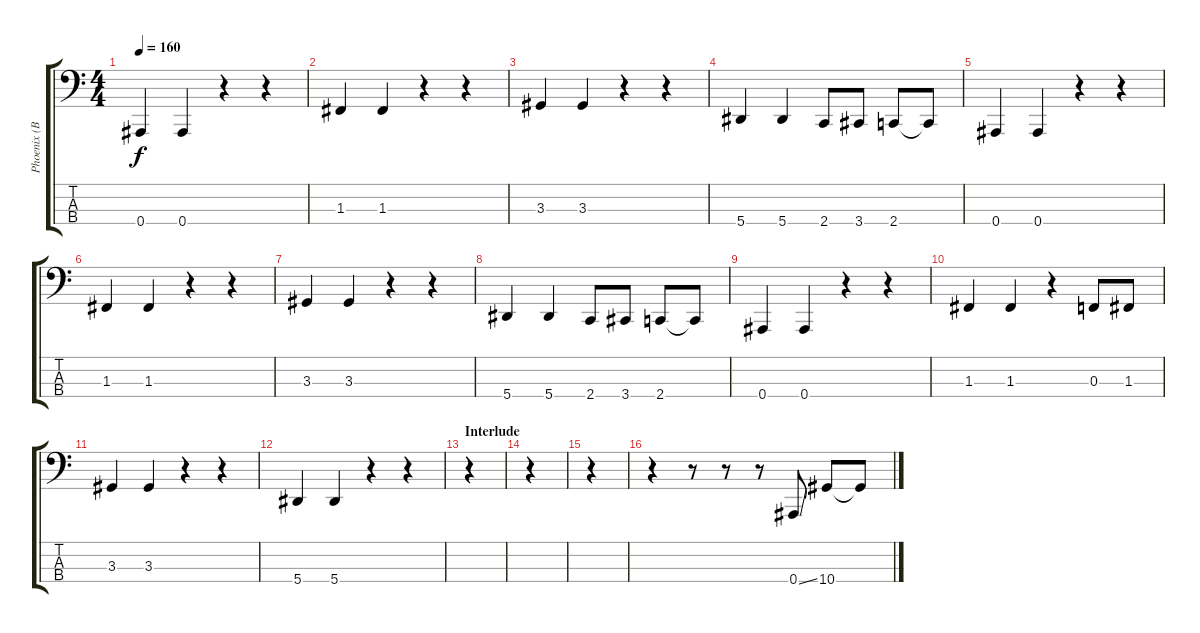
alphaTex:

\track ("Phoenix (Bass)" "Phoenix (B") {instrument electricbassfinger}
\staff {score tabs}
\tuning (Eb2 Bb1 F1 Bb0) {hide}
\ts (4 4)
\tempo 160
\clef f4
\ks c
0.4.4{dy f} 0.4.4 r.4 r.4 |
1.3.4 1.3.4 r.4 r.4 |
3.3.4 3.3.4 r.4 r.4 |
5.4.4 5.4.4 2.4.8 3.4.8 2.4.8 2.4{t}.8 |
0.4.4 0.4.4 r.4 r.4 |
1.3.4 1.3.4 r.4 r.4 |
3.3.4 3.3.4 r.4 r.4 |
5.4.4 5.4.4 2.4.8 3.4.8 2.4.8 2.4{t}.8 |
0.4.4 0.4.4 r.4 r.4 |
1.3.4 1.3.4 r.4 0.3.8 1.3.8 |
3.3.4 3.3.4 r.4 r.4 |
5.4.4 5.4.4 r.4 r.4 |
\section ("" "Interlude")
r.4 |
r.4 |
r.4 |
r.4 r.8 r.8 r.8 0.4{ss}.8 10.4.8 10.4{t}.8
